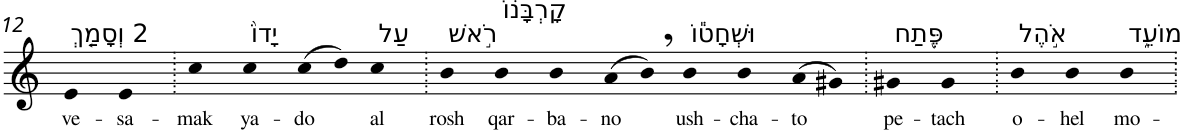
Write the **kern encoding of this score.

**kern	**text
*part1	*part1
*staff1	*staff1
*I"Piano	*
*I'Pno	*
!!LO:PB:g=z
*clefG2	*
*k[]	*
=12	=12
!LO:TX:a:t=2 וְסָמַ֤ךְ	!
!	!LO:LY:b
4e	ve-
!	!LO:LY:b
4e	-sa-
=13.	=13.
!	!LO:LY:b
4cc	-mak
!LO:TX:a:t=יָדוֹ֙	!
!	!LO:LY:b
4cc	ya-
!	!LO:LY:b
(>8cc	-do
8dd)	.
!LO:TX:a:t=עַל	!
!	!LO:LY:b
4cc	al
=14.	=14.
!LO:TX:a:t=רֹ֣אשׁ	!
!	!LO:LY:b
4b	rosh
!LO:TX:a:t=קָרְבָּנ֔וֹ	!
!	!LO:LY:b
4b	qar-
!	!LO:LY:b
4b	-ba-
!	!LO:LY:b
(>8a	-no
8b,)	.
!LO:TX:a:t=וּשְׁחָט֕וֹ	!
!	!LO:LY:b
4b	ush-
!	!LO:LY:b
4b	-cha-
!	!LO:LY:b
(>8a	-to
8g#X)	.
=15.	=15.
!LO:TX:a:t=פֶּ֖תַח	!
!	!LO:LY:b
4g#X	pe-
!	!LO:LY:b
4g#	-tach
=16.	=16.
!LO:TX:a:t=אֹ֣הֶל	!
!	!LO:LY:b
4b	o-
!	!LO:LY:b
4b	-hel
!LO:TX:a:t=מוֹעֵ֑ד	!
!	!LO:LY:b
4b	mo-
=.	=.
*-	*-
